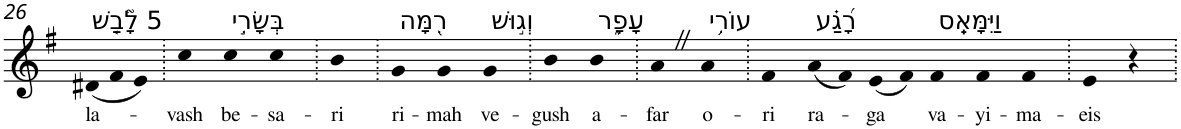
**kern	**text
*part1	*part1
*staff1	*staff1
*I"Piano	*
*I'Pno	*
!!LO:PB:g=z
*clefG2	*
*k[f#]	*
*G:	*
=26	=26
!LO:TX:a:t=5 לָ֘בַ֤שׁ	!
!	!LO:LY:b
(12d#X	la-
12f#	.
12e)	.
=27.	=27.
!	!LO:LY:b
4cc	-vash
!LO:TX:a:t=בְּשָׂרִ֣י	!
!	!LO:LY:b
4cc	be-
!	!LO:LY:b
4cc	-sa-
=28.	=28.
!	!LO:LY:b
4b	-ri
=29.	=29.
!LO:TX:a:t=רִ֭מָּה	!
!	!LO:LY:b
4g	ri-
!	!LO:LY:b
4g	-mah
!LO:TX:a:t=וְג֣וּשׁ	!
!	!LO:LY:b
4g	ve-
=30.	=30.
!	!LO:LY:b
4b	-gush
!LO:TX:a:t=עָפָ֑ר	!
!	!LO:LY:b
4b	a-
=31.	=31.
!	!LO:LY:b
4aZ	-far
!LO:TX:a:t=עוֹרִ֥י	!
!	!LO:LY:b
4a	o-
=32.	=32.
!	!LO:LY:b
4f#	-ri
!LO:TX:a:t=רָ֝גַ֗ע	!
!	!LO:LY:b
(8a	ra-
8f#)	.
!	!LO:LY:b
(8e	-ga
8f#)	.
!LO:TX:a:t=וַיִּמָּאֵֽס	!
!	!LO:LY:b
4f#	va-
!	!LO:LY:b
4f#	-yi-
!	!LO:LY:b
4f#	-ma-
=33.	=33.
!	!LO:LY:b
4e	-eis
4r	.
=.	=.
*-	*-
